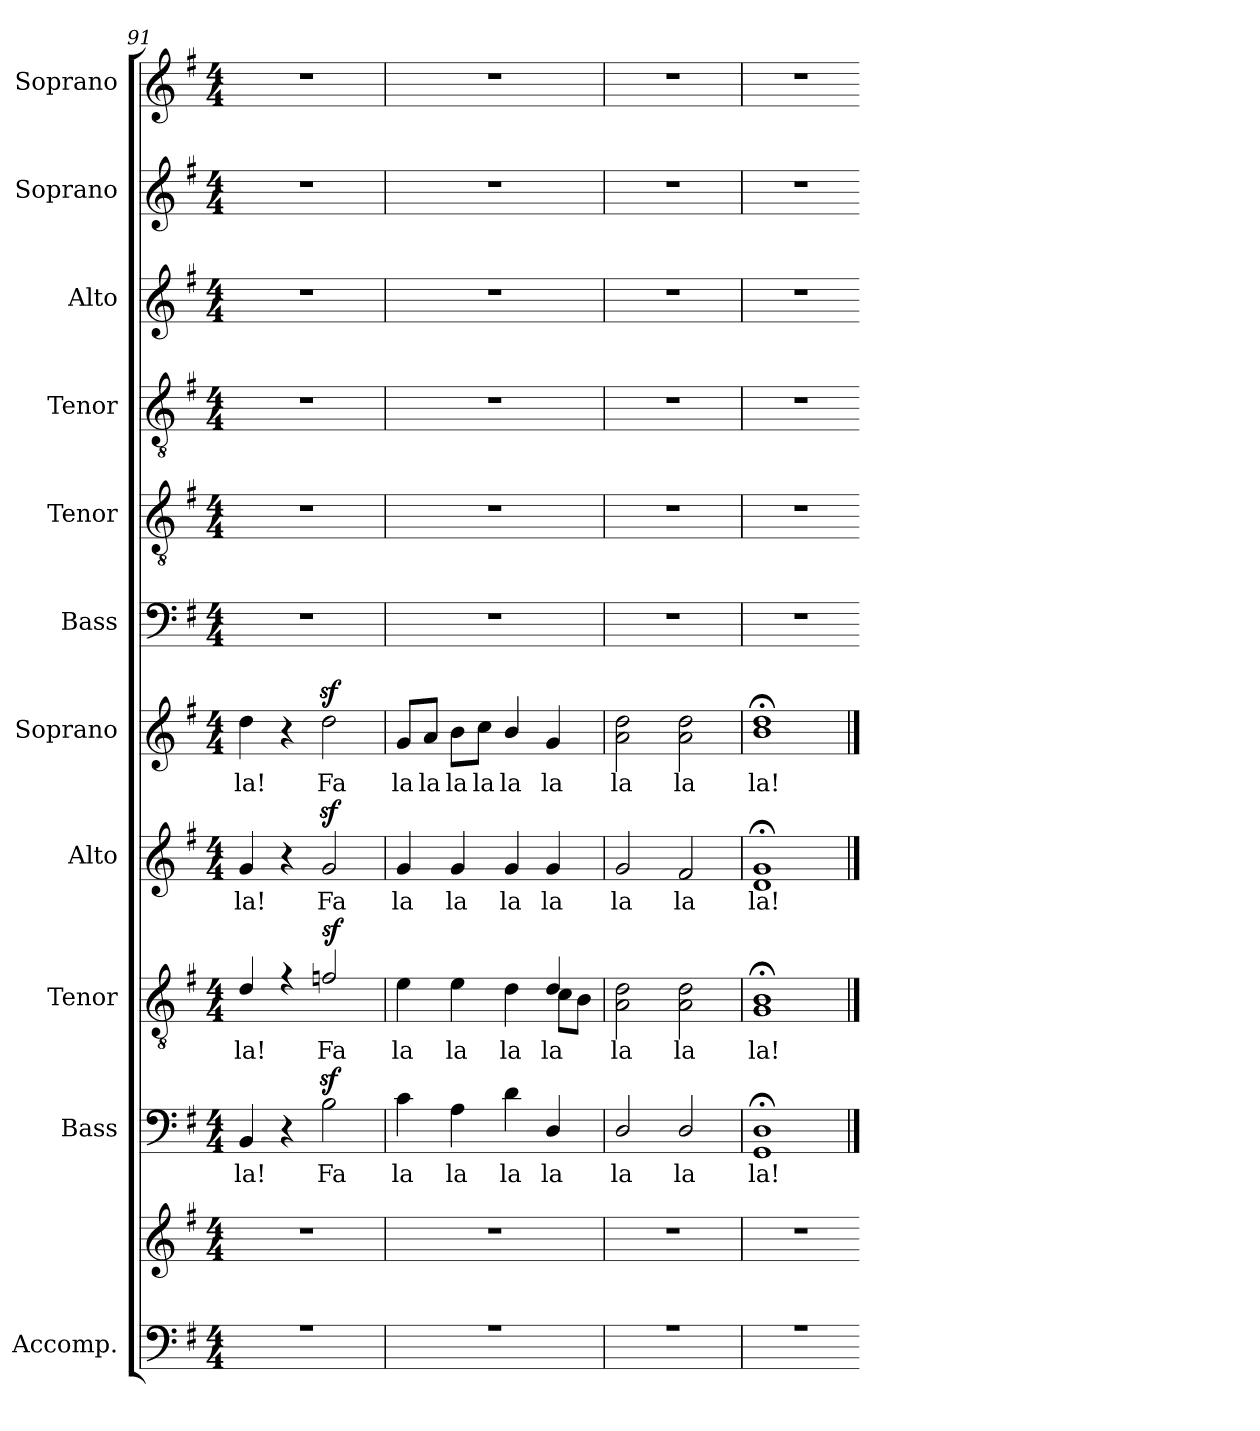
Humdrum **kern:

**kern	**kern	**kern	**text	**kern	**text	**dynam	**kern	**text	**kern	**text	**kern	**kern	**kern	**kern	**kern	**kern
*part11	*part11	*part10	*part10	*part9	*part9	*part9	*part8	*part8	*part7	*part7	*part6	*part5	*part4	*part3	*part2	*part1
*staff12	*staff11	*staff10	*staff10	*staff9	*staff9	*staff9	*staff8	*staff8	*staff7	*staff7	*staff6	*staff5	*staff4	*staff3	*staff2	*staff1
*I"Accomp.	*	*I"Bass	*	*I"Tenor	*	*	*I"Alto	*	*I"Soprano	*	*I"Bass	*I"Tenor	*I"Tenor	*I"Alto	*I"Soprano	*I"Soprano
*	*	*I'B	*	*I'T	*	*	*I'A	*	*I'S	*	*I'B	*I'T	*I'T	*I'A	*I'S	*I'S
*clefF4	*clefG2	*clefF4	*	*clefGv2	*	*	*clefG2	*	*clefG2	*	*clefF4	*clefGv2	*clefGv2	*clefG2	*clefG2	*clefG2
*k[f#]	*k[f#]	*k[f#]	*	*k[f#]	*	*	*k[f#]	*	*k[f#]	*	*k[f#]	*k[f#]	*k[f#]	*k[f#]	*k[f#]	*k[f#]
*G:	*G:	*G:	*	*G:	*	*	*G:	*	*G:	*	*G:	*G:	*G:	*G:	*G:	*G:
*M4/4	*M4/4	*M4/4	*	*M4/4	*	*	*M4/4	*	*M4/4	*	*M4/4	*M4/4	*M4/4	*M4/4	*M4/4	*M4/4
=91	=91	=91	=91	=91	=91	=91	=91	=91	=91	=91	=91	=91	=91	=91	=91	=91
*^	*	*	*	*	*	*	*	*	*	*	*	*	*	*	*	*
!	!	!	!	!LO:LY:b	!	!LO:LY:b	!	!	!LO:LY:b	!	!LO:LY:b	!	!	!	!	!	!
*	*	*	*	*	*^	*	*	*	*	*	*	*	*	*	*	*	*
1r	1ryy	1r	4BB	la!	4d	1ryy	la!	.	4g	la!	4dd	la!	1r	1r	1r	1r	1r	1r
.	.	.	4r	.	4r	.	.	.	4r	.	4r	.	.	.	.	.	.	.
!	!	!	!	!LO:LY:b	!	!	!LO:LY:b	!LO:DY:b	!	!LO:LY:b	!	!LO:LY:b	!	!	!	!	!	!
.	.	.	2Bz<	Fa	2fn	.	Fa	sf	2gz<	Fa	2ddz<	Fa	.	.	.	.	.	.
=92	=92	=92	=92	=92	=92	=92	=92	=92	=92	=92	=92	=92	=92	=92	=92	=92	=92	=92
!	!	!	!	!LO:LY:b	!	!	!LO:LY:b	!	!	!LO:LY:b	!	!LO:LY:b	!	!	!	!	!	!
1r	1ryy	1r	4c	la	4e	2ryy	la	.	4g	la	8g/L	la	1r	1r	1r	1r	1r	1r
!	!	!	!	!	!	!	!	!	!	!	!	!LO:LY:b	!	!	!	!	!	!
.	.	.	.	.	.	.	.	.	.	.	8a/J	la	.	.	.	.	.	.
!	!	!	!	!LO:LY:b	!	!	!LO:LY:b	!	!	!LO:LY:b	!	!LO:LY:b	!	!	!	!	!	!
.	.	.	4A	la	4e	.	la	.	4g	la	8b\L	la	.	.	.	.	.	.
!	!	!	!	!	!	!	!	!	!	!	!	!LO:LY:b	!	!	!	!	!	!
.	.	.	.	.	.	.	.	.	.	.	8cc\J	la	.	.	.	.	.	.
!	!	!	!	!LO:LY:b	!	!	!LO:LY:b	!	!	!LO:LY:b	!	!LO:LY:b	!	!	!	!	!	!
.	.	.	4d	la	4d	4ryy	la	.	4g	la	4b/	la	.	.	.	.	.	.
!	!	!	!	!LO:LY:b	!	!	!LO:LY:b	!	!	!LO:LY:b	!	!LO:LY:b	!	!	!	!	!	!
.	.	.	4D/	la	4d/	8c\L	la	.	4g	la	4g	la	.	.	.	.	.	.
.	.	.	.	.	.	8B\J	.	.	.	.	.	.	.	.	.	.	.	.
=93	=93	=93	=93	=93	=93	=93	=93	=93	=93	=93	=93	=93	=93	=93	=93	=93	=93	=93
!	!	!	!	!LO:LY:b	!	!	!LO:LY:b	!	!	!LO:LY:b	!	!LO:LY:b	!	!	!	!	!	!
1r	1ryy	1r	2D/	la	2A\ 2d\	1ryy	la	.	2g	la	2a 2dd	la	1r	1r	1r	1r	1r	1r
!	!	!	!	!LO:LY:b	!	!	!LO:LY:b	!	!	!LO:LY:b	!	!LO:LY:b	!	!	!	!	!	!
.	.	.	2D/	la	2A\ 2d\	.	la	.	2f#	la	2a 2dd	la	.	.	.	.	.	.
=94	=94	=94	=94	=94	=94	=94	=94	=94	=94	=94	=94	=94	=94	=94	=94	=94	=94	=94
!	!	!	!	!LO:LY:b	!	!	!LO:LY:b	!	!	!LO:LY:b	!	!LO:LY:b	!	!	!	!	!	!
1r	1ryy	1r	1GG;< 1D;<	la!	1G;< 1B;<	1ryy	la!	.	1d;< 1g;<	la!	1b;< 1dd;<	la!	1r	1r	1r	1r	1r	1r
*v	*v	*	*	*	*v	*v	*	*	*	*	*	*	*	*	*	*	*	*
==	==	==	=	==	=	=	==	=	==	=	=	=	=	=	=	=
*-	*-	*-	*-	*-	*-	*-	*-	*-	*-	*-	*-	*-	*-	*-	*-	*-
